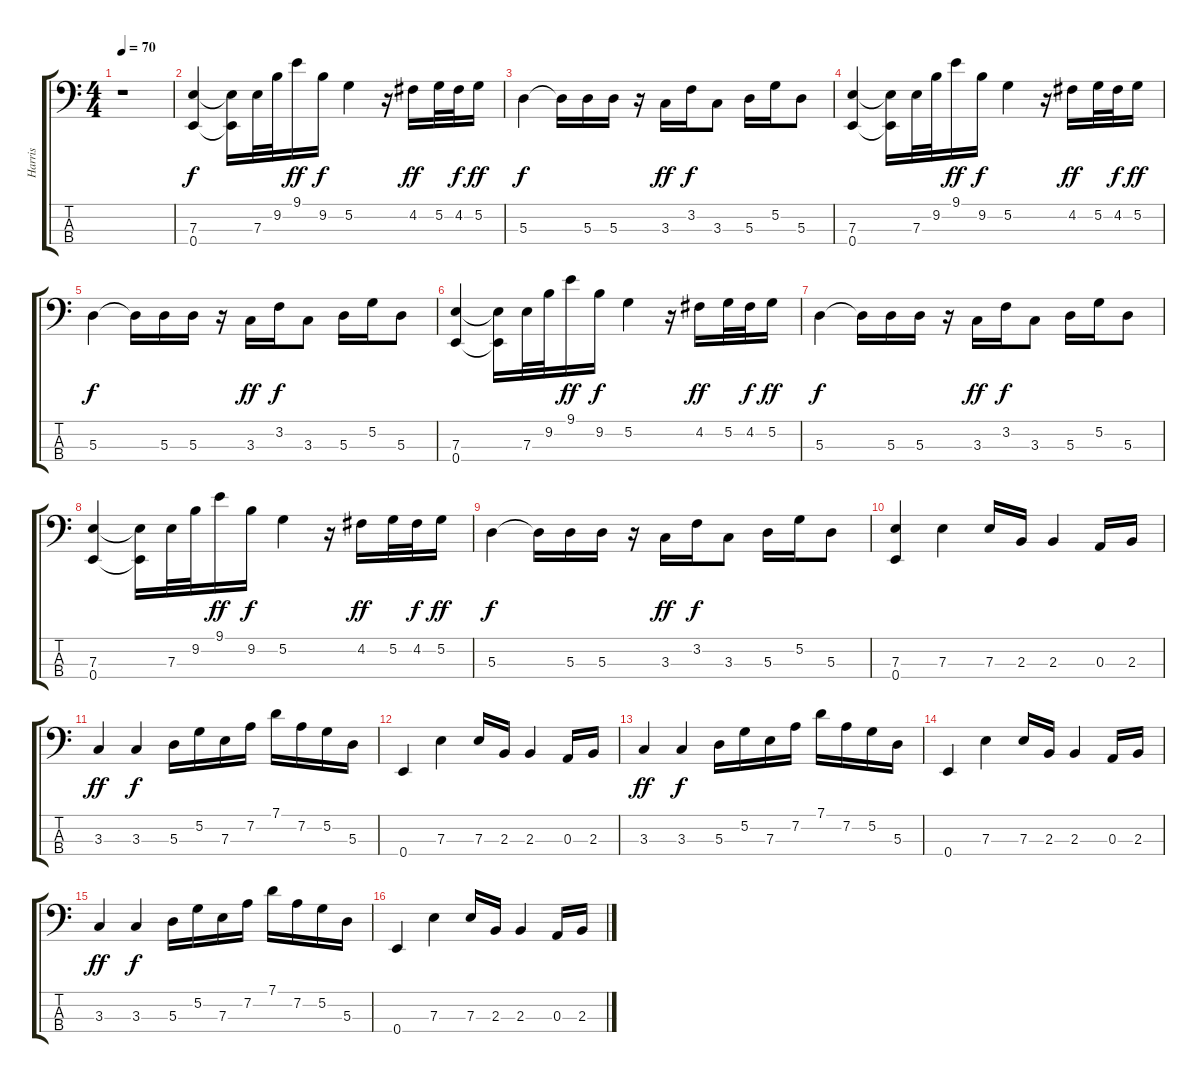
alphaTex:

\track ("Harris" "Harris") {instrument electricbassfinger}
\staff {score tabs}
\tuning (G2 D2 A1 E1) {hide}
\ts (4 4)
\tempo 70
\clef f4
\ks c
r.1{dy f instrument electricbassfinger} |
(7.3 0.4).4 (7.3{t} 0.4{t}).16 7.3.32 9.2.32 9.1.16{dy ff} 9.2.16{dy f} 5.2.4 r.16 4.2.16{dy ff} 5.2.32 4.2.32{dy f} 5.2.16{dy ff} |
5.3.4{dy f} 5.3{t}.16 5.3.16 5.3.16 r.16 3.3.16{dy ff} 3.2.16{dy f} 3.3.8 5.3.16 5.2.16 5.3.8 |
(7.3 0.4).4 (7.3{t} 0.4{t}).16 7.3.32 9.2.32 9.1.16{dy ff} 9.2.16{dy f} 5.2.4 r.16 4.2.16{dy ff} 5.2.32 4.2.32{dy f} 5.2.16{dy ff} |
5.3.4{dy f} 5.3{t}.16 5.3.16 5.3.16 r.16 3.3.16{dy ff} 3.2.16{dy f} 3.3.8 5.3.16 5.2.16 5.3.8 |
(7.3 0.4).4 (7.3{t} 0.4{t}).16 7.3.32 9.2.32 9.1.16{dy ff} 9.2.16{dy f} 5.2.4 r.16 4.2.16{dy ff} 5.2.32 4.2.32{dy f} 5.2.16{dy ff} |
5.3.4{dy f} 5.3{t}.16 5.3.16 5.3.16 r.16 3.3.16{dy ff} 3.2.16{dy f} 3.3.8 5.3.16 5.2.16 5.3.8 |
(7.3 0.4).4 (7.3{t} 0.4{t}).16 7.3.32 9.2.32 9.1.16{dy ff} 9.2.16{dy f} 5.2.4 r.16 4.2.16{dy ff} 5.2.32 4.2.32{dy f} 5.2.16{dy ff} |
5.3.4{dy f} 5.3{t}.16 5.3.16 5.3.16 r.16 3.3.16{dy ff} 3.2.16{dy f} 3.3.8 5.3.16 5.2.16 5.3.8 |
(7.3 0.4).4 7.3.4 7.3.16 2.3.16 2.3.4 0.3.16 2.3.16 |
3.3.4{dy ff} 3.3.4{dy f} 5.3.16 5.2.16 7.3.16 7.2.16 7.1.16 7.2.16 5.2.16 5.3.16 |
0.4.4 7.3.4 7.3.16 2.3.16 2.3.4 0.3.16 2.3.16 |
3.3.4{dy ff} 3.3.4{dy f} 5.3.16 5.2.16 7.3.16 7.2.16 7.1.16 7.2.16 5.2.16 5.3.16 |
0.4.4 7.3.4 7.3.16 2.3.16 2.3.4 0.3.16 2.3.16 |
3.3.4{dy ff} 3.3.4{dy f} 5.3.16 5.2.16 7.3.16 7.2.16 7.1.16 7.2.16 5.2.16 5.3.16 |
0.4.4 7.3.4 7.3.16 2.3.16 2.3.4 0.3.16 2.3.16
